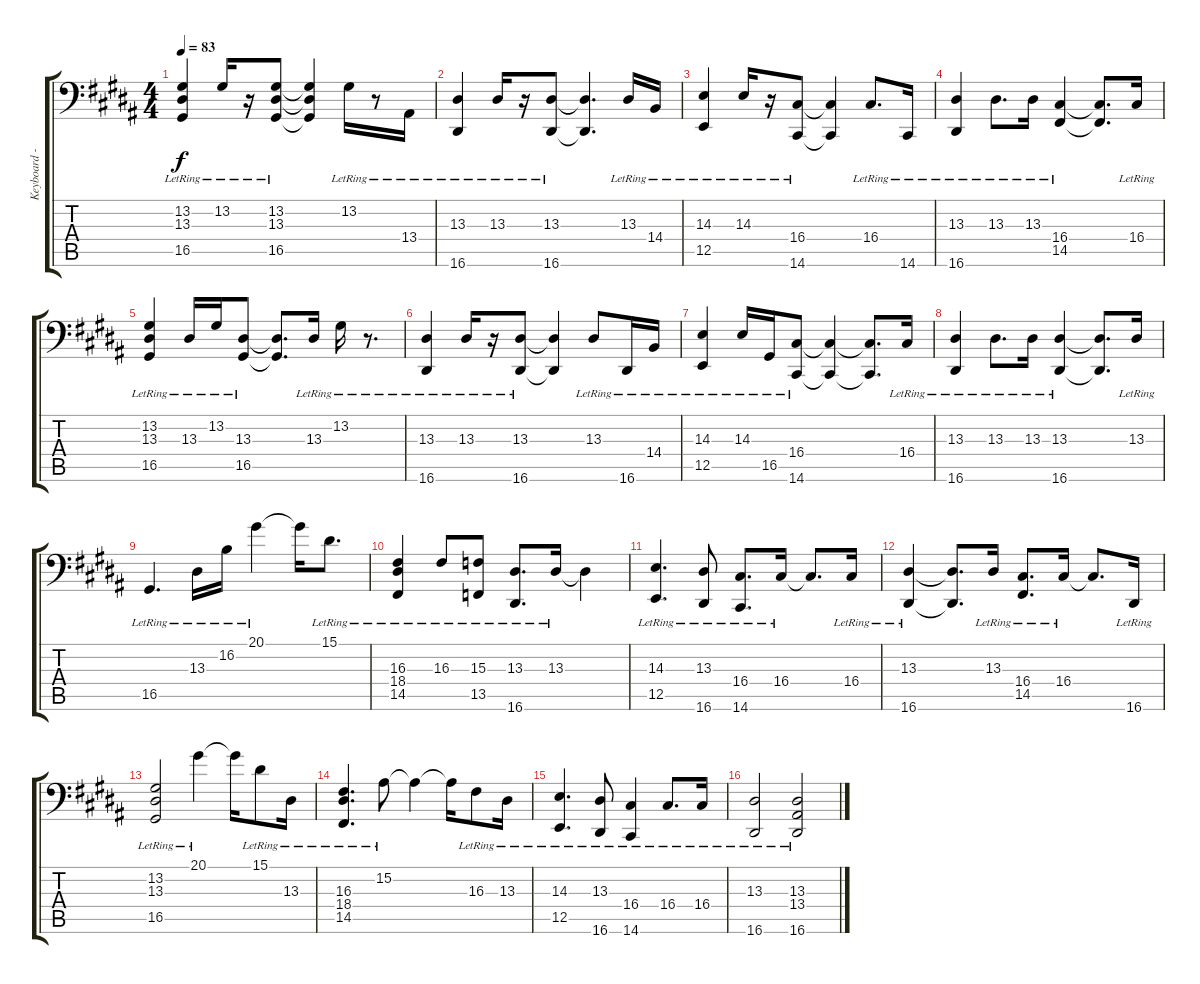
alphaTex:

\track ("Keyboard - Jordan Rudess" "Keyboard -") {instrument acousticgrandpiano}
\staff {score tabs}
\tuning (C3 G2 D2 A1 E1 B0) {hide}
\ts (4 4)
\tempo 83
\clef f4
\ks b
(13.2{lr} 13.3{lr} 16.5{lr}).4{dy f instrument electricgrandpiano} 13.2{lr}.16 r.16 (13.2{lr} 13.3{lr} 16.5{lr}).8 (13.2{t} 13.3{t} 16.5{t}).4 13.2{lr}.16 r.8 13.4{lr}.16 |
(13.3{lr} 16.6{lr}).4 13.3{lr}.16 r.16 (13.3{lr} 16.6{lr}).8 (13.3{t} 16.6{t}).4{d} 13.3{lr}.16 14.4{lr}.16 |
(14.3{lr} 12.5{lr}).4 14.3{lr}.16 r.16 (16.4{lr} 14.6{lr}).8 (16.4{t} 14.6{t}).4 16.4{lr}.8{d} 14.6{lr}.16 |
(13.3{lr} 16.6{lr}).4 13.3{lr}.8{d} 13.3{lr}.16 (16.4{lr} 14.5{lr}).4 (16.4{t} 14.5{t}).8{d} 16.4{lr}.16 |
(13.2{lr} 13.3{lr} 16.5{lr}).4 13.3{lr}.16 13.2{lr}.16 (13.3{lr} 16.5{lr}).8 (13.3{t} 16.5{t}).8{d} 13.3{lr}.16 13.2{lr}.16 r.8{d} |
(13.3{lr} 16.6{lr}).4 13.3{lr}.16 r.16 (13.3{lr} 16.6{lr}).8 (13.3{t} 16.6{t}).4 13.3{lr}.8 16.6{lr}.16 14.4{lr}.16 |
(14.3{lr} 12.5{lr}).4 14.3{lr}.16 16.5{lr}.16 (16.4{lr} 14.6{lr}).8 (16.4{t} 14.6{t}).4 (16.4{t} 14.6{t}).8{d} 16.4{lr}.16 |
(13.3{lr} 16.6{lr}).4 13.3{lr}.8{d} 13.3{lr}.16 (13.3{lr} 16.6{lr}).4 (13.3{t} 16.6{t}).8{d} 13.3{lr}.16 |
16.5{lr}.4{d instrument acousticgrandpiano} 13.3{lr}.16 16.2{lr}.16 20.1{lr}.4 20.1{t}.16 15.1{lr}.8{d} |
(16.3{lr} 18.4{lr} 14.5{lr}).4 16.3{lr}.8 (15.3{lr} 13.5{lr}).8 (13.3{lr} 16.6{lr}).8{d} 13.3{lr}.16 13.3{t}.4 |
(14.3{lr} 12.5{lr}).4{d} (13.3{lr} 16.6{lr}).8 (16.4{lr} 14.6{lr}).8{d} 16.4{lr}.16 16.4{t}.8{d} 16.4{lr}.16 |
(13.3{lr} 16.6{lr}).4 (13.3{t} 16.6{t}).8{d} 13.3{lr}.16 (16.4{lr} 14.5{lr}).8{d} 16.4{lr}.16 16.4{t}.8{d} 16.6{lr}.16 |
(13.2{lr} 13.3{lr} 16.5{lr}).2 20.1{lr}.4 20.1{t}.16 15.1{lr}.8 13.3{lr}.16 |
(16.3{lr} 18.4{lr} 14.5{lr}).4{d} 15.2{lr}.8 15.2{t}.4 15.2{t}.16 16.3{lr}.8 13.3{lr}.16 |
(14.3{lr} 12.5{lr}).4{d} (13.3{lr} 16.6{lr}).8 (16.4{lr} 14.6{lr}).4 16.4{lr}.8{d} 16.4{lr}.16 |
(13.3{lr} 16.6{lr}).2 (13.3{lr} 13.4{lr} 16.6{lr}).2
